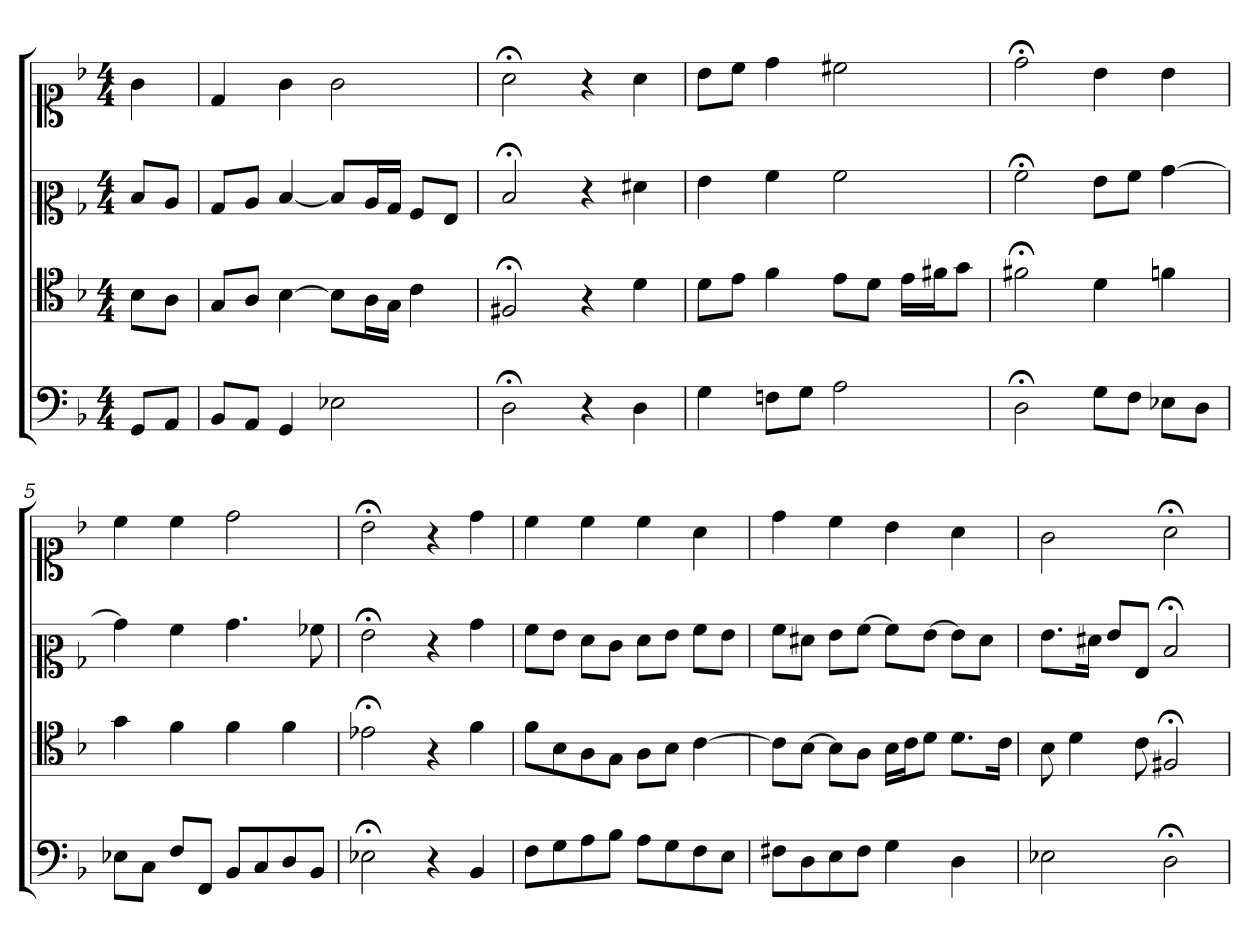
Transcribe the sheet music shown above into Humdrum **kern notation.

**kern	**kern	**kern	**kern
*part4	*part3	*part2	*part1
*staff4	*staff3	*staff2	*staff1
*clefF4	*clefC4	*clefC2	*clefC1
*k[b-]	*k[b-]	*k[b-]	*k[b-]
*M4/4	*M4/4	*M4/4	*M4/4
*MM100	*MM100	*MM100	*MM100
=	=	=	=
8GGL	8B-L	8dL	4g
8AAJ	8AJ	8cJ	.
=1	=1	=1	=1
8BB-L	8GL	8B-L	4d
8AAJ	8AJ	8cJ	.
4GG	[4B-	[4d	4g
2E-X	8B-L]	8dL]	2g
.	16AL	16cL	.
.	16GJJ	16B-JJ	.
.	4c	8AL	.
.	.	8GJ	.
=2	=2	=2	=2
2D;<	2F#X;<	2d;<	2a;<
4r	4r	4r	4r
4D	4d	4f#X	4a
=3	=3	=3	=3
4G	8dL	4g	8b-L
.	8eJ	.	8ccJ
8FnL	4f	4a	4dd
8GJ	.	.	.
2A	8eL	2a	2cc#X
.	8dJ	.	.
.	16eLL	.	.
.	16f#XJ	.	.
.	8gJ	.	.
=4	=4	=4	=4
2D;<	2f#X;<	2a;<	2dd;<
8GL	4d	8gL	4b-
8FJ	.	8aJ	.
8E-XL	4fn	[4b-	4b-
8DJ	.	.	.
=5	=5	=5	=5
8E-XL	4g	4b-]	4cc
8CJ	.	.	.
8FL	4f	4a	4cc
8FFJ	.	.	.
8BB-L	4f	4.b-	2dd
8C	.	.	.
8D	4f	.	.
8BB-J	.	8a-X	.
=6	=6	=6	=6
2E-X;<	2e-X;<	2g;<	2b-;<
4r	4r	4r	4r
4BB-	4f	4b-	4dd
=7	=7	=7	=7
8FL	8fL	8aL	4cc
8G	8B-	8gJ	.
8A	8A	8fL	4cc
8B-J	8GJ	8eJ	.
8AL	8AL	8fL	4cc
8G	8B-J	8gJ	.
8F	[4c	8aL	4a
8EJ	.	8gJ	.
=8	=8	=8	=8
8F#XL	8cL]	8aL	4dd
8D	[8B-J	8f#XJ	.
8E	8B-L]	8gL	4cc
8F#J	8AJ	[8aJ	.
4G	16B-LL	8aL]	4b-
.	16cJ	.	.
.	8dJ	[8gJ	.
4D	8.dL	8gL]	4a
.	.	8f#J	.
.	16cJk	.	.
=9	=9	=9	=9
2E-X	8B-	8.gL	2g
.	4d	.	.
.	.	16f#XJk	.
.	.	8gL	.
.	8c	8GJ	.
2D;<	2F#X;<	2d;<	2a;<
=	=	=	=
*-	*-	*-	*-
